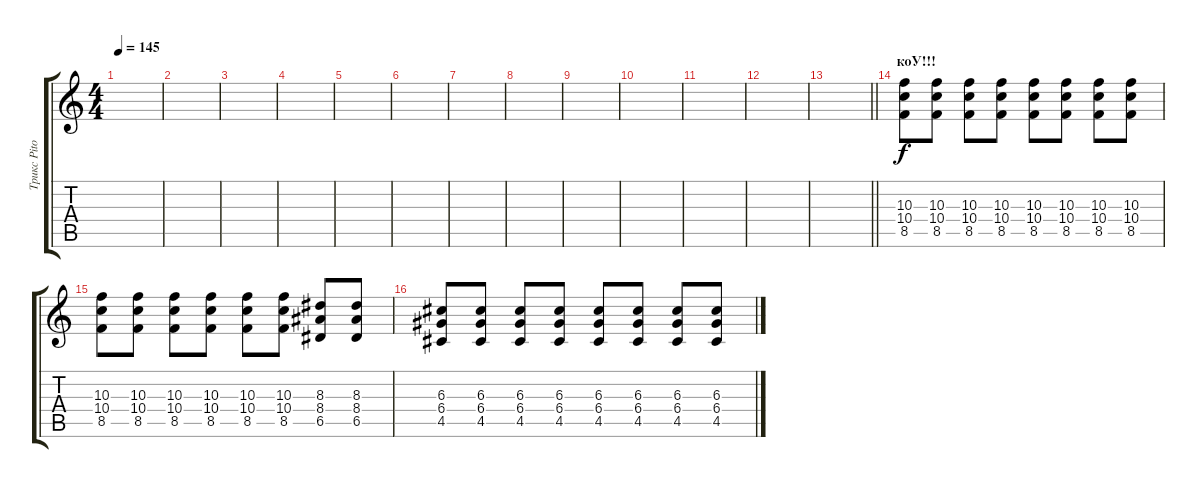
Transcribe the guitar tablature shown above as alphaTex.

\track ("Трикс Pitones" "Трикс Pito") {instrument distortionguitar}
\staff {score tabs}
\tuning (E4 B3 G3 D3 A2 E2) {hide}
\ts (4 4)
\tempo 145
\clef g2
\ks c
|
|
|
|
|
|
|
|
|
|
|
|
\barLineRight lightlight
|
\section ("" "коУ!!!")
(10.3 10.4 8.5).8 (10.3 10.4 8.5).8 (10.3 10.4 8.5).8 (10.3 10.4 8.5).8 (10.3 10.4 8.5).8 (10.3 10.4 8.5).8 (10.3 10.4 8.5).8 (10.3 10.4 8.5).8 |
(10.3 10.4 8.5).8 (10.3 10.4 8.5).8 (10.3 10.4 8.5).8 (10.3 10.4 8.5).8 (10.3 10.4 8.5).8 (10.3 10.4 8.5).8 (8.3 8.4 6.5).8 (8.3 8.4 6.5).8 |
(6.3 6.4 4.5).8 (6.3 6.4 4.5).8 (6.3 6.4 4.5).8 (6.3 6.4 4.5).8 (6.3 6.4 4.5).8 (6.3 6.4 4.5).8 (6.3 6.4 4.5).8 (6.3 6.4 4.5).8
